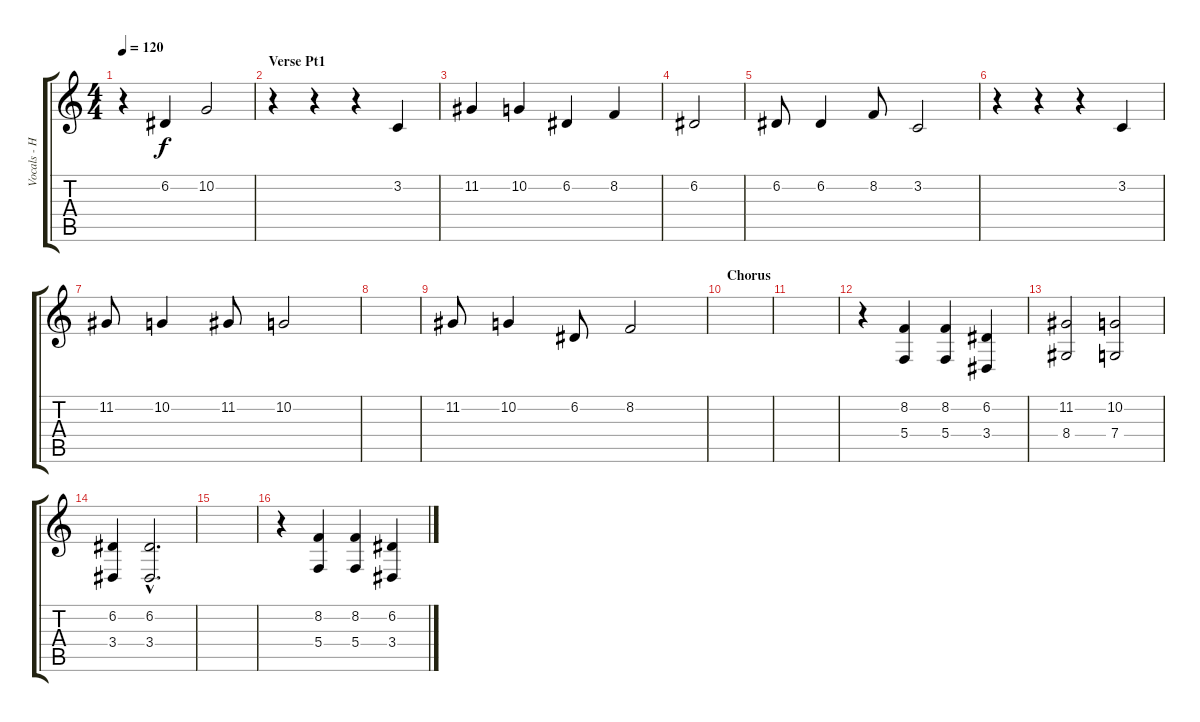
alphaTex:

\track ("Vocals - Howard" "Vocals - H") {instrument cello}
\staff {score tabs}
\tuning (D4 A3 F3 C3 G2 C2) {hide}
\ts (4 4)
\tempo 120
\clef g2
\ks c
r.4{dy f} 6.2.4 10.2.2 |
\section ("" "Verse Pt1")
r.4 r.4 r.4 3.2.4 |
11.2.4 10.2.4 6.2.4 8.2.4 |
6.2.2 |
6.2.8 6.2.4 8.2.8 3.2.2 |
r.4 r.4 r.4 3.2.4 |
11.2.8 10.2.4 11.2.8 10.2.2 |
|
11.2.8 10.2.4 6.2.8 8.2.2 |
\section ("" "Chorus")
|
|
r.4 (8.2 5.4).4 (8.2 5.4).4 (6.2 3.4).4 |
(11.2 8.4).2 (10.2 7.4).2 |
(6.2 3.4).4 (6.2{hac} 3.4{hac}).2{d} |
|
r.4 (8.2 5.4).4 (8.2 5.4).4 (6.2 3.4).4
